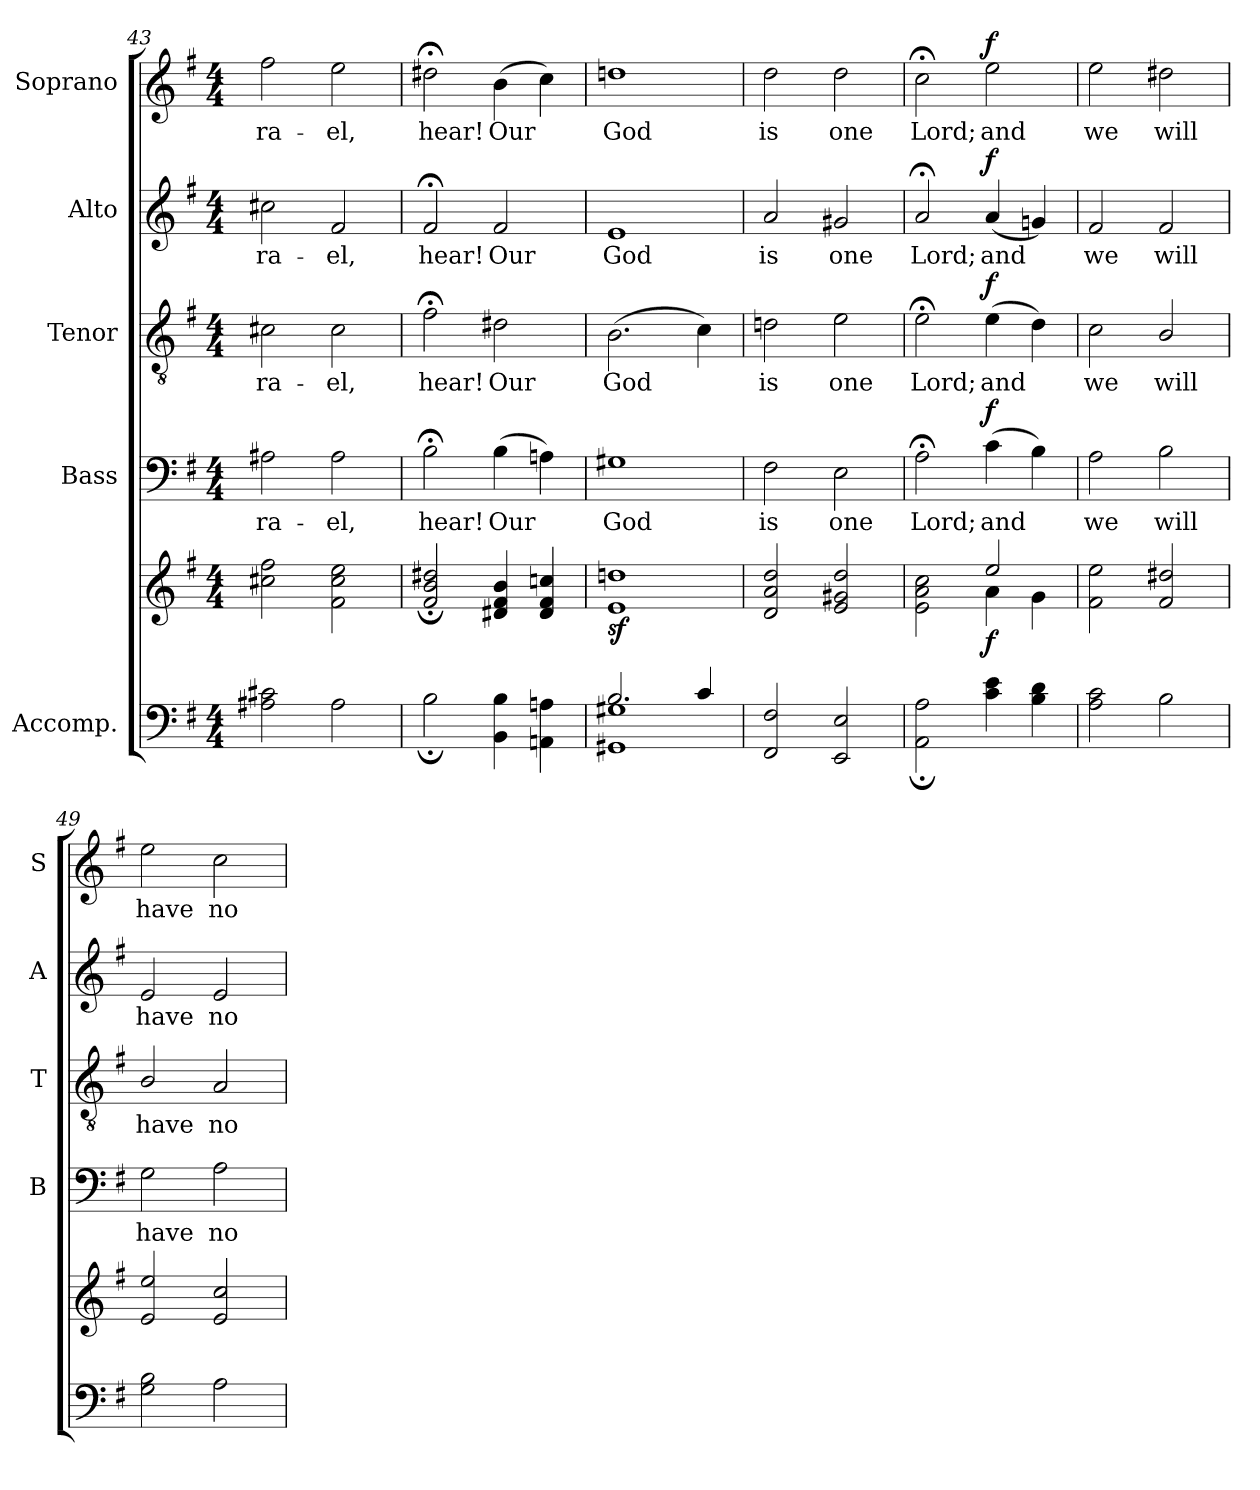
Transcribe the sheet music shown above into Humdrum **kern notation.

**kern	**kern	**dynam	**kern	**text	**dynam	**kern	**text	**dynam	**kern	**text	**dynam	**kern	**text	**dynam
*part5	*part5	*part5	*part4	*part4	*part4	*part3	*part3	*part3	*part2	*part2	*part2	*part1	*part1	*part1
*staff6	*staff5	*staff5/6	*staff4	*staff4	*staff4	*staff3	*staff3	*staff3	*staff2	*staff2	*staff2	*staff1	*staff1	*staff1
*I"Accomp.	*	*	*I"Bass	*	*	*I"Tenor	*	*	*I"Alto	*	*	*I"Soprano	*	*
*	*	*	*I'B	*	*	*I'T	*	*	*I'A	*	*	*I'S	*	*
*clefF4	*clefG2	*	*clefF4	*	*	*clefGv2	*	*	*clefG2	*	*	*clefG2	*	*
*k[f#]	*k[f#]	*	*k[f#]	*	*	*k[f#]	*	*	*k[f#]	*	*	*k[f#]	*	*
*G:	*G:	*	*G:	*	*	*G:	*	*	*G:	*	*	*G:	*	*
*M4/4	*M4/4	*	*M4/4	*	*	*M4/4	*	*	*M4/4	*	*	*M4/4	*	*
=43	=43	=43	=43	=43	=43	=43	=43	=43	=43	=43	=43	=43	=43	=43
*^	*^	*	*	*	*	*	*	*	*	*	*	*	*	*
!	!	!	!	!	!	!LO:LY:b	!	!	!LO:LY:b	!	!	!LO:LY:b	!	!	!LO:LY:b	!
1ryy	2A#X\ 2c#X\	1ryy	2cc#X\ 2ff#\	.	2A#X\	ra-	.	2c#X\	ra-	.	2cc#X\	ra-	.	2ff#\	ra-	.
!	!	!	!	!	!	!LO:LY:b	!	!	!LO:LY:b	!	!	!LO:LY:b	!	!	!LO:LY:b	!
.	2A#\	.	2f#\ 2cc#\ 2ee\	.	2A#\	-el,	.	2c#\	-el,	.	2f#/	-el,	.	2ee\	-el,	.
=44	=44	=44	=44	=44	=44	=44	=44	=44	=44	=44	=44	=44	=44	=44	=44	=44
!	!	!	!	!	!	!LO:LY:b	!	!	!LO:LY:b	!	!	!LO:LY:b	!	!	!LO:LY:b	!
1ryy	2B;\	1ryy	2f#/; 2b/; 2dd#X/;	.	2B;<\	hear!	.	2f#;<\	hear!	.	2f#;/	hear!	.	2dd#X;<\	hear!	.
!	!	!	!	!	!	!LO:LY:b	!	!	!LO:LY:b	!	!	!LO:LY:b	!	!	!LO:LY:b	!
.	4BB\ 4B\	.	4d#X/ 4f#/ 4b/	.	(>4B\	Our	.	2d#X\	Our	.	2f#/	Our	.	(>4b\	Our	.
.	4AAni\ 4Ani\	.	4d#/ 4f#/ 4ccni/	.	4Ani\)	.	.	.	.	.	.	.	.	4cc\)	.	.
=45	=45	=45	=45	=45	=45	=45	=45	=45	=45	=45	=45	=45	=45	=45	=45	=45
!	!	!	!	!LO:DY:b	!	!LO:LY:b	!	!	!LO:LY:b	!	!	!LO:LY:b	!	!	!LO:LY:b	!
2.B/	1GG#X 1G#X	1ryy	1e 1ddni	sf	1G#X	God	.	(>2.B\	God	.	1e	God	.	1ddni	God	.
4c/	.	.	.	.	.	.	.	4c\)	.	.	.	.	.	.	.	.
=46	=46	=46	=46	=46	=46	=46	=46	=46	=46	=46	=46	=46	=46	=46	=46	=46
!	!	!	!	!	!	!LO:LY:b	!	!	!LO:LY:b	!	!	!LO:LY:b	!	!	!LO:LY:b	!
1ryy	2FF#/ 2F#/	1ryy	2d/ 2a/ 2dd/	.	2F#\	is	.	2dni\	is	.	2a/	is	.	2dd\	is	.
!	!	!	!	!	!	!LO:LY:b	!	!	!LO:LY:b	!	!	!LO:LY:b	!	!	!LO:LY:b	!
.	2EE/ 2E/	.	2e/ 2g#X/ 2dd/	.	2E\	one	.	2e\	one	.	2g#X/	one	.	2dd\	one	.
=47	=47	=47	=47	=47	=47	=47	=47	=47	=47	=47	=47	=47	=47	=47	=47	=47
!	!	!	!	!	!	!LO:LY:b	!	!	!LO:LY:b	!	!	!LO:LY:b	!	!	!LO:LY:b	!
1ryy	2AA\; 2A\;	2ryy	2e\ 2a\ 2cc\	.	2A;<\	Lord;	.	2e;<\	Lord;	.	2a;/	Lord;	.	2cc;<\	Lord;	.
!	!	!	!	!LO:DY:b	!	!LO:LY:b	!LO:DY:b	!	!LO:LY:b	!LO:DY:b	!	!LO:LY:b	!LO:DY:b	!	!LO:LY:b	!LO:DY:b
.	4c\ 4e\	2ee/	4a\	f	(>4c\	and	f	(>4e\	and	f	(<4a/	and	f	2ee\	and	f
.	4B\ 4d\	.	4g\	.	4B\)	.	.	4d\)	.	.	4gni/)	.	.	.	.	.
=48	=48	=48	=48	=48	=48	=48	=48	=48	=48	=48	=48	=48	=48	=48	=48	=48
!	!	!	!	!	!	!LO:LY:b	!	!	!LO:LY:b	!	!	!LO:LY:b	!	!	!LO:LY:b	!
1ryy	2A\ 2c\	1ryy	2f#\ 2ee\	.	2A\	we	.	2c\	we	.	2f#/	we	.	2ee\	we	.
!	!	!	!	!	!	!LO:LY:b	!	!	!LO:LY:b	!	!	!LO:LY:b	!	!	!LO:LY:b	!
.	2B\	.	2f#/ 2dd#X/	.	2B\	will	.	2B/	will	.	2f#/	will	.	2dd#X\	will	.
=49	=49	=49	=49	=49	=49	=49	=49	=49	=49	=49	=49	=49	=49	=49	=49	=49
!	!	!	!	!	!	!LO:LY:b	!	!	!LO:LY:b	!	!	!LO:LY:b	!	!	!LO:LY:b	!
1ryy	2G\ 2B\	1ryy	2e/ 2ee/	.	2G\	have	.	2B/	have	.	2e/	have	.	2ee\	have	.
!	!	!	!	!	!	!LO:LY:b	!	!	!LO:LY:b	!	!	!LO:LY:b	!	!	!LO:LY:b	!
.	2A\	.	2e/ 2cc/	.	2A\	no	.	2A/	no	.	2e/	no	.	2cc\	no	.
*v	*v	*	*	*	*	*	*	*	*	*	*	*	*	*	*	*
*	*v	*v	*	*	*	*	*	*	*	*	*	*	*	*	*
=	=	=	=	=	=	=	=	=	=	=	=	=	=	=
*-	*-	*-	*-	*-	*-	*-	*-	*-	*-	*-	*-	*-	*-	*-
